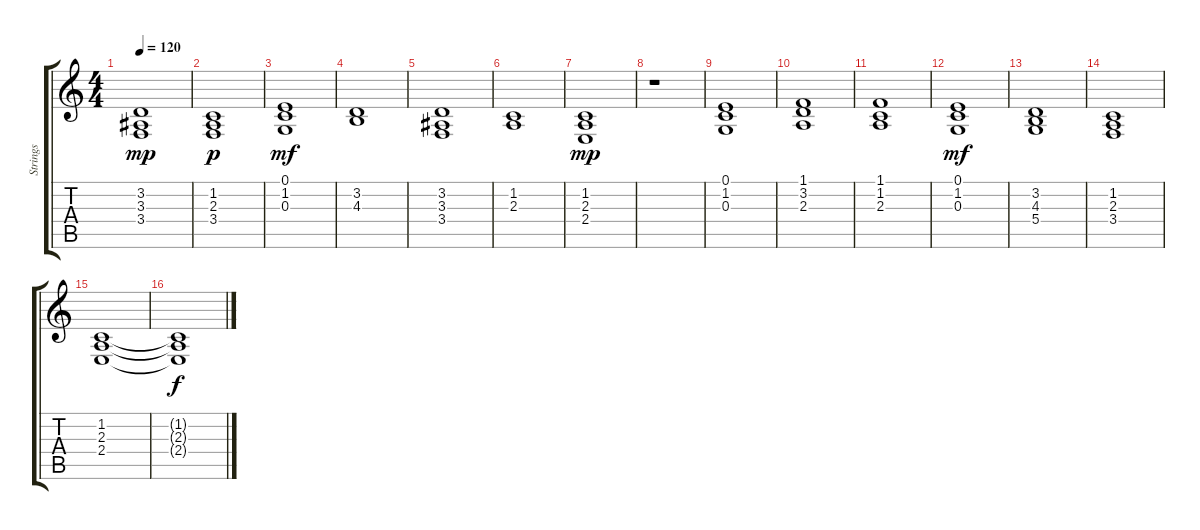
\track ("Strings" "Strings") {instrument stringensemble2}
\staff {score tabs}
\tuning (E4 B3 G3 D3 A2 E2) {hide}
\ts (4 4)
\tempo 120
\clef g2
\ks c
(3.2 3.3 3.4).1{dy mp} |
(1.2 2.3 3.4).1{dy p} |
(0.1 1.2 0.3).1{dy mf} |
(3.2 4.3).1 |
(3.2 3.3 3.4).1 |
(1.2 2.3).1 |
(1.2 2.3 2.4).1{dy mp} |
r.1 |
(0.1 1.2 0.3).1 |
(1.1 3.2 2.3).1 |
(1.1 1.2 2.3).1 |
(0.1 1.2 0.3).1{dy mf} |
(3.2 4.3 5.4).1 |
(1.2 2.3 3.4).1 |
(1.2 2.3 2.4).1 |
(1.2{t} 2.3{t} 2.4{t}).1{dy f}
